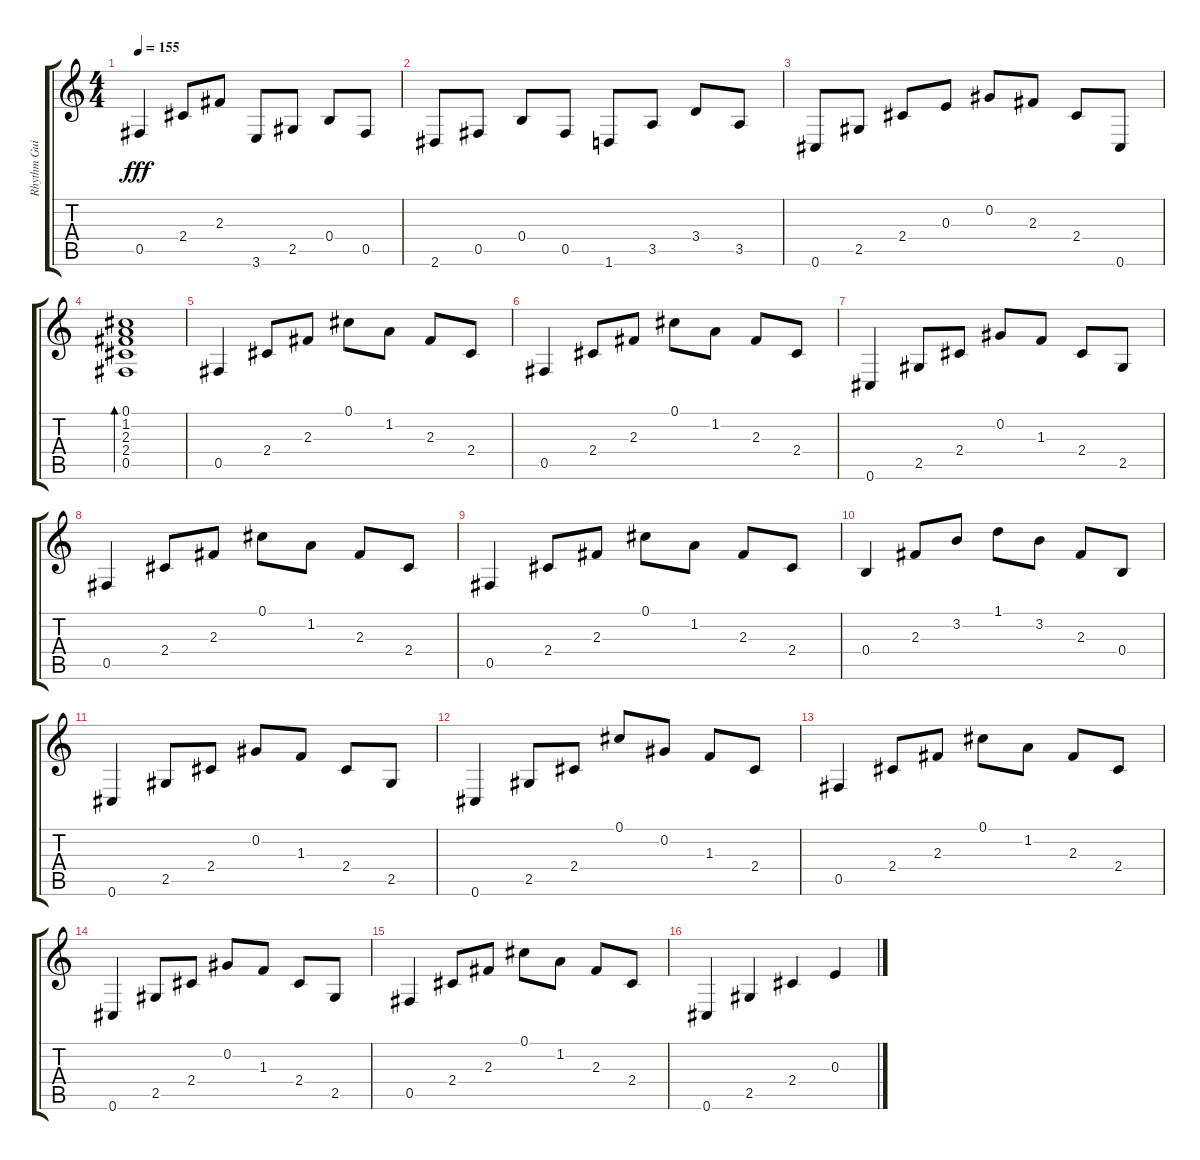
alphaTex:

\track ("Rhythm Guitar" "Rhythm Gui") {instrument acousticguitarsteel}
\staff {score tabs}
\tuning (Db4 Ab3 E3 B2 Gb2 Db2) {hide}
\ts (4 4)
\tempo 155
\clef g2
\ks c
0.5.4{dy fff} 2.4.8 2.3.8 3.6.8 2.5.8 0.4.8 0.5.8 |
2.6.8 0.5.8 0.4.8 0.5.8 1.6.8 3.5.8 3.4.8 3.5.8 |
0.6.8 2.5.8 2.4.8 0.3.8 0.2.8 2.3.8 2.4.8 0.6.8 |
(0.1 1.2 2.3 2.4 0.5).1{bd 240} |
0.5.4 2.4.8 2.3.8 0.1.8 1.2.8 2.3.8 2.4.8 |
0.5.4 2.4.8 2.3.8 0.1.8 1.2.8 2.3.8 2.4.8 |
0.6.4 2.5.8 2.4.8 0.2.8 1.3.8 2.4.8 2.5.8 |
0.5.4 2.4.8 2.3.8 0.1.8 1.2.8 2.3.8 2.4.8 |
0.5.4 2.4.8 2.3.8 0.1.8 1.2.8 2.3.8 2.4.8 |
0.4.4 2.3.8 3.2.8 1.1.8 3.2.8 2.3.8 0.4.8 |
0.6.4 2.5.8 2.4.8 0.2.8 1.3.8 2.4.8 2.5.8 |
0.6.4 2.5.8 2.4.8 0.1.8 0.2.8 1.3.8 2.4.8 |
0.5.4 2.4.8 2.3.8 0.1.8 1.2.8 2.3.8 2.4.8 |
0.6.4 2.5.8 2.4.8 0.2.8 1.3.8 2.4.8 2.5.8 |
0.5.4 2.4.8 2.3.8 0.1.8 1.2.8 2.3.8 2.4.8 |
0.6.4 2.5.4 2.4.4 0.3.4
